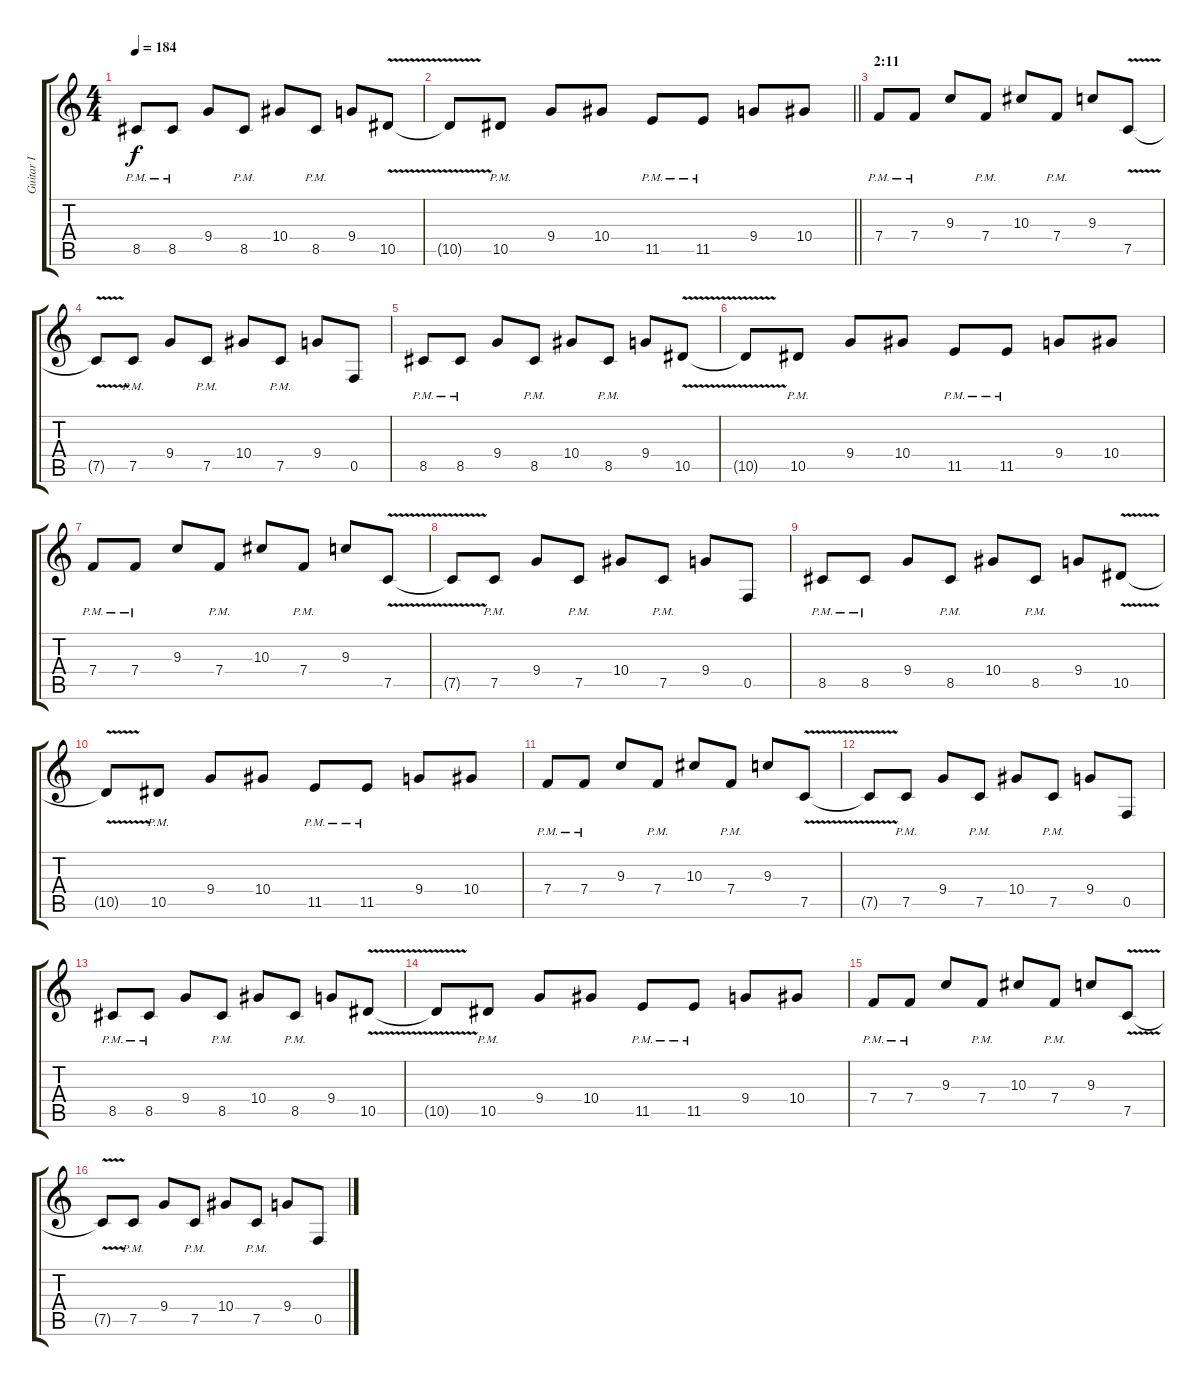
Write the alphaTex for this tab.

\track ("Guitar I" "Guitar I") {instrument distortionguitar}
\staff {score tabs}
\tuning (C4 G3 Eb3 Bb2 F2 C2) {hide}
\ts (4 4)
\tempo 184
\clef g2
\ks aminor
8.5{pm}.8{dy f} 8.5{pm}.8 9.4.8 8.5{pm}.8 10.4.8 8.5{pm}.8 9.4.8 10.5{v}.8 |
\barLineRight lightlight
10.5{t}.8 10.5{pm}.8 9.4.8 10.4.8 11.5{pm}.8 11.5{pm}.8 9.4.8 10.4.8 |
\section ("" "2:11")
7.4{pm}.8 7.4{pm}.8 9.3.8 7.4{pm}.8 10.3.8 7.4{pm}.8 9.3.8 7.5{v}.8 |
7.5{t}.8 7.5{pm}.8 9.4.8 7.5{pm}.8 10.4.8 7.5{pm}.8 9.4.8 0.5.8 |
8.5{pm}.8 8.5{pm}.8 9.4.8 8.5{pm}.8 10.4.8 8.5{pm}.8 9.4.8 10.5{v}.8 |
10.5{t}.8 10.5{pm}.8 9.4.8 10.4.8 11.5{pm}.8 11.5{pm}.8 9.4.8 10.4.8 |
7.4{pm}.8 7.4{pm}.8 9.3.8 7.4{pm}.8 10.3.8 7.4{pm}.8 9.3.8 7.5{v}.8 |
7.5{t}.8 7.5{pm}.8 9.4.8 7.5{pm}.8 10.4.8 7.5{pm}.8 9.4.8 0.5.8 |
8.5{pm}.8 8.5{pm}.8 9.4.8 8.5{pm}.8 10.4.8 8.5{pm}.8 9.4.8 10.5{v}.8 |
10.5{t}.8 10.5{pm}.8 9.4.8 10.4.8 11.5{pm}.8 11.5{pm}.8 9.4.8 10.4.8 |
7.4{pm}.8 7.4{pm}.8 9.3.8 7.4{pm}.8 10.3.8 7.4{pm}.8 9.3.8 7.5{v}.8 |
7.5{t}.8 7.5{pm}.8 9.4.8 7.5{pm}.8 10.4.8 7.5{pm}.8 9.4.8 0.5.8 |
8.5{pm}.8 8.5{pm}.8 9.4.8 8.5{pm}.8 10.4.8 8.5{pm}.8 9.4.8 10.5{v}.8 |
10.5{t}.8 10.5{pm}.8 9.4.8 10.4.8 11.5{pm}.8 11.5{pm}.8 9.4.8 10.4.8 |
7.4{pm}.8 7.4{pm}.8 9.3.8 7.4{pm}.8 10.3.8 7.4{pm}.8 9.3.8 7.5{v}.8 |
7.5{t}.8 7.5{pm}.8 9.4.8 7.5{pm}.8 10.4.8 7.5{pm}.8 9.4.8 0.5.8
